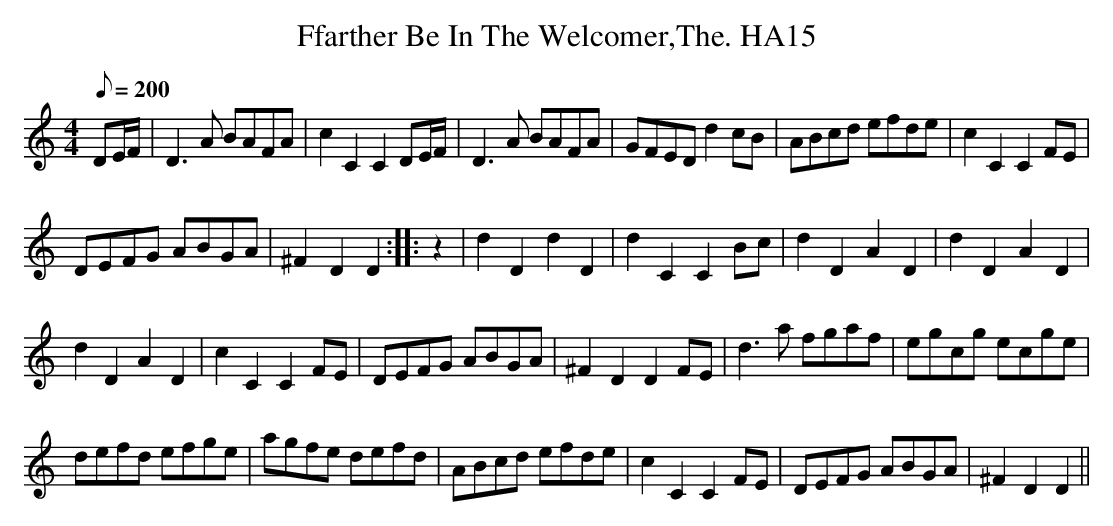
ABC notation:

X:1
T:Ffarther Be In The Welcomer,The. HA15
M:4/4
L:1/8
Q:200
K:C major
DE/F/|D3A BAFA|c2C2C2DE/F/|D3A BAFA|GFEDd2cB|ABcd efde|c2C2C2FE|!
DEFG ABGA|^F2D2D2:||:z2|d2D2d2D2|d2C2C2Bc|d2D2A2D2|d2D2A2D2|!
d2D2A2D2|c2C2C2FE|DEFG ABGA|^F2D2D2FE|d3a fgaf|egcg ecge|!
defd efge|agfe defd|ABcd  efde|c2C2C2FE|DEFG ABGA|^F2D2D2||
